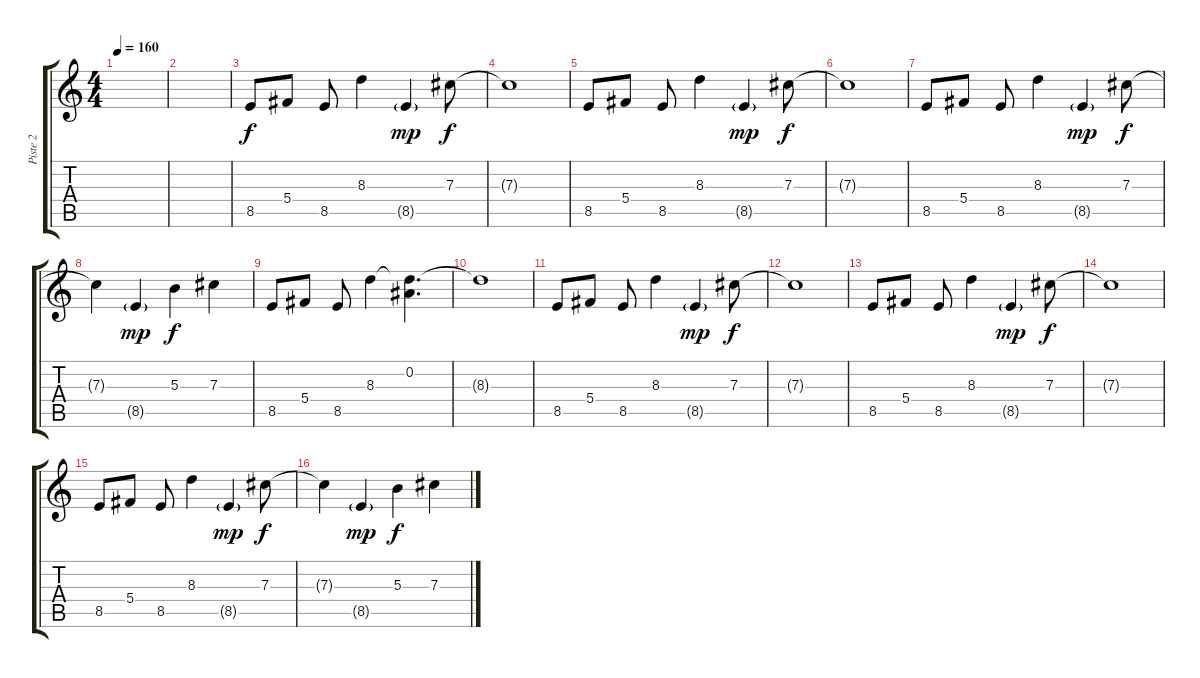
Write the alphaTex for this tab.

\track ("Piste 2" "Piste 2") {instrument electricguitarjazz}
\staff {score tabs}
\tuning (Eb4 Bb3 Gb3 Db3 Ab2 Db2) {hide}
\ts (4 4)
\tempo 160
\clef g2
\ks c
|
|
8.5.8 5.4.8 8.5.8 8.3.4 8.5{g}.4{dy mp} 7.3.8{dy f} |
7.3{t}.1 |
8.5.8 5.4.8 8.5.8 8.3.4 8.5{g}.4{dy mp} 7.3.8{dy f} |
7.3{t}.1 |
8.5.8 5.4.8 8.5.8 8.3.4 8.5{g}.4{dy mp} 7.3.8{dy f} |
7.3{t}.4 8.5{g}.4{dy mp} 5.3.4{dy f} 7.3.4 |
8.5.8 5.4.8 8.5.8 8.3.4 (0.2 8.3{t}).4{d} |
8.3{t}.1 |
8.5.8 5.4.8 8.5.8 8.3.4 8.5{g}.4{dy mp} 7.3.8{dy f} |
7.3{t}.1 |
8.5.8 5.4.8 8.5.8 8.3.4 8.5{g}.4{dy mp} 7.3.8{dy f} |
7.3{t}.1 |
8.5.8 5.4.8 8.5.8 8.3.4 8.5{g}.4{dy mp} 7.3.8{dy f} |
7.3{t}.4 8.5{g}.4{dy mp} 5.3.4{dy f} 7.3.4
